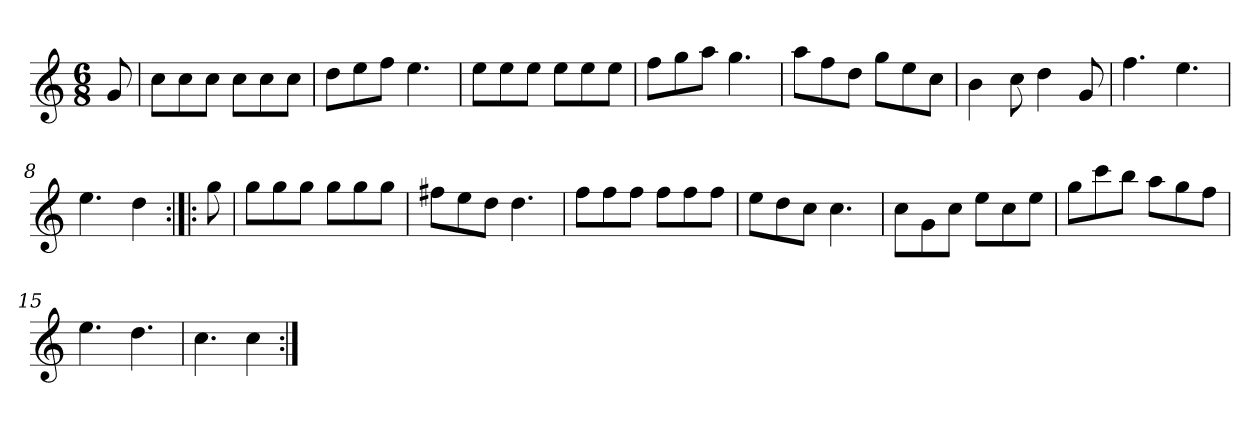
**kern
*part1
*staff1
*clefG2
*k[]
*C:
*M6/8
*MM120
=
8g
=1
8cc\L
8cc\
8cc\J
8cc\L
8cc\
8cc\J
=2
8dd\L
8ee\
8ff\J
4.ee
=3
8ee\L
8ee\
8ee\J
8ee\L
8ee\
8ee\J
=4
8ff\L
8gg\
8aa\J
4.gg
=5
8aa\L
8ff\
8dd\J
8gg\L
8ee\
8cc\J
=6
4b
8cc
4dd
8g
=7
4.ff
4.ee
=8
4.ee
4dd
=:|!|:
8gg
=9
8gg\L
8gg\
8gg\J
8gg\L
8gg\
8gg\J
=10
8ff#X\L
8ee\
8dd\J
4.dd
=11
8ff\L
8ff\
8ff\J
8ff\L
8ff\
8ff\J
=12
8ee\L
8dd\
8cc\J
4.cc
=13
8cc\L
8g\
8cc\J
8ee\L
8cc\
8ee\J
=14
8gg\L
8ccc\
8bb\J
8aa\L
8gg\
8ff\J
=15
4.ee
4.dd
=16
4.cc
4cc
=:|!
*-
